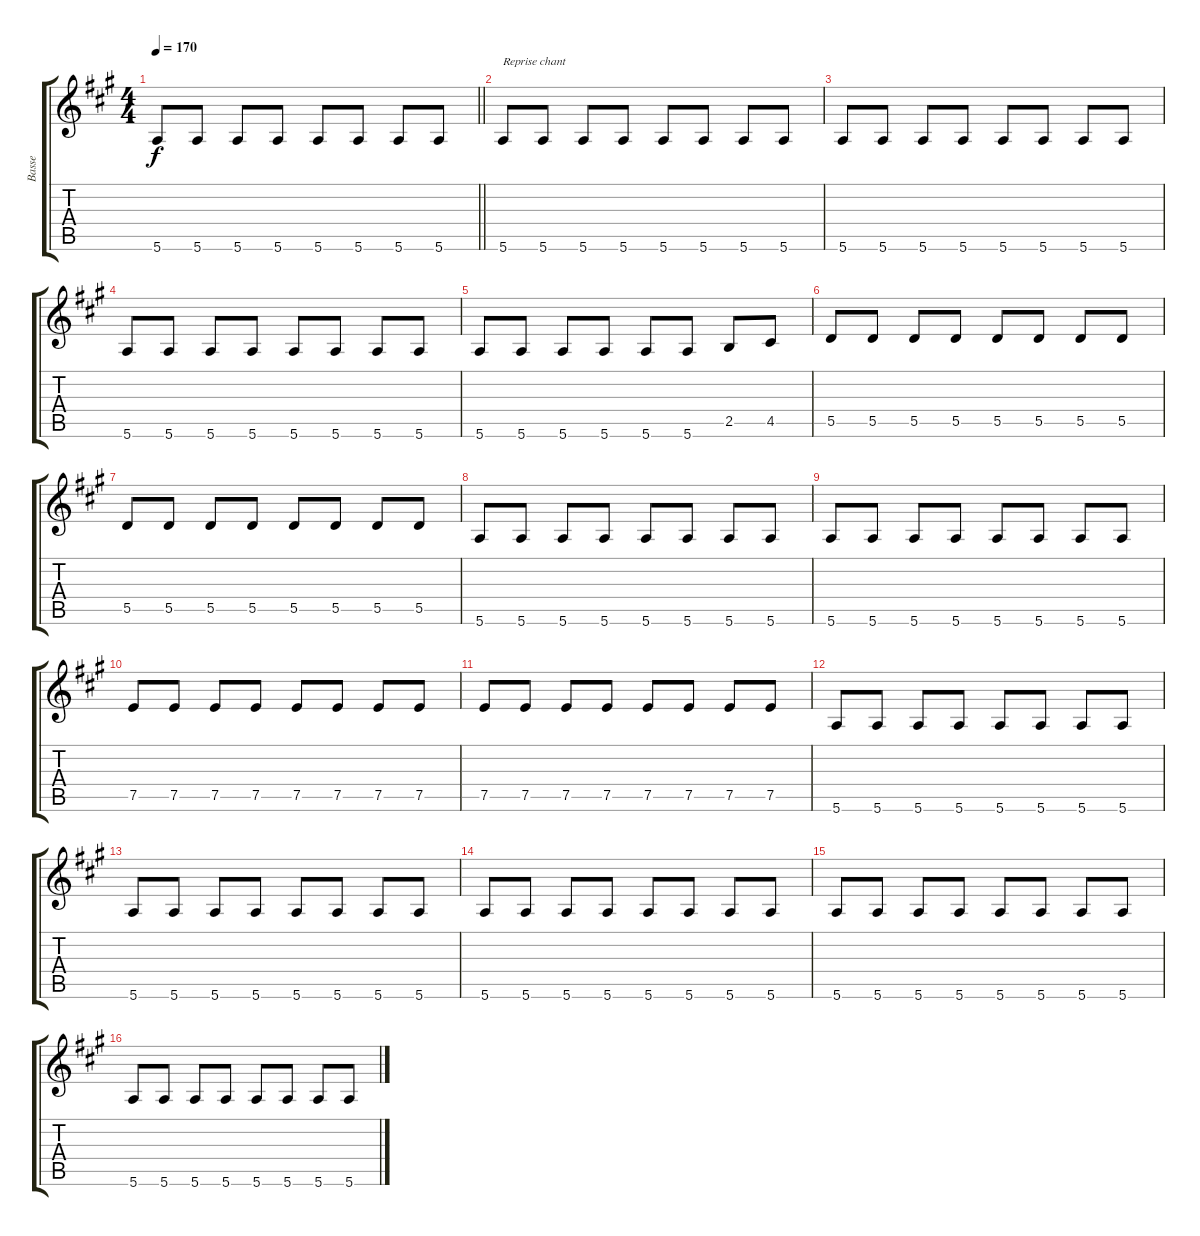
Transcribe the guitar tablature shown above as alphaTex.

\track ("Basse" "Basse") {instrument electricbassfinger}
\staff {score tabs}
\tuning (E4 B3 G3 D3 A2 E2) {hide}
\ts (4 4)
\tempo 170
\clef g2
\barLineRight lightlight
\ks a
5.6.8{dy f} 5.6.8 5.6.8 5.6.8 5.6.8 5.6.8 5.6.8 5.6.8 |
5.6.8{txt "Reprise chant"} 5.6.8 5.6.8 5.6.8 5.6.8 5.6.8 5.6.8 5.6.8 |
5.6.8 5.6.8 5.6.8 5.6.8 5.6.8 5.6.8 5.6.8 5.6.8 |
5.6.8 5.6.8 5.6.8 5.6.8 5.6.8 5.6.8 5.6.8 5.6.8 |
5.6.8 5.6.8 5.6.8 5.6.8 5.6.8 5.6.8 2.5.8 4.5.8 |
5.5.8 5.5.8 5.5.8 5.5.8 5.5.8 5.5.8 5.5.8 5.5.8 |
5.5.8 5.5.8 5.5.8 5.5.8 5.5.8 5.5.8 5.5.8 5.5.8 |
5.6.8 5.6.8 5.6.8 5.6.8 5.6.8 5.6.8 5.6.8 5.6.8 |
5.6.8 5.6.8 5.6.8 5.6.8 5.6.8 5.6.8 5.6.8 5.6.8 |
7.5.8 7.5.8 7.5.8 7.5.8 7.5.8 7.5.8 7.5.8 7.5.8 |
7.5.8 7.5.8 7.5.8 7.5.8 7.5.8 7.5.8 7.5.8 7.5.8 |
5.6.8 5.6.8 5.6.8 5.6.8 5.6.8 5.6.8 5.6.8 5.6.8 |
5.6.8 5.6.8 5.6.8 5.6.8 5.6.8 5.6.8 5.6.8 5.6.8 |
5.6.8 5.6.8 5.6.8 5.6.8 5.6.8 5.6.8 5.6.8 5.6.8 |
5.6.8 5.6.8 5.6.8 5.6.8 5.6.8 5.6.8 5.6.8 5.6.8 |
5.6.8 5.6.8 5.6.8 5.6.8 5.6.8 5.6.8 5.6.8 5.6.8
